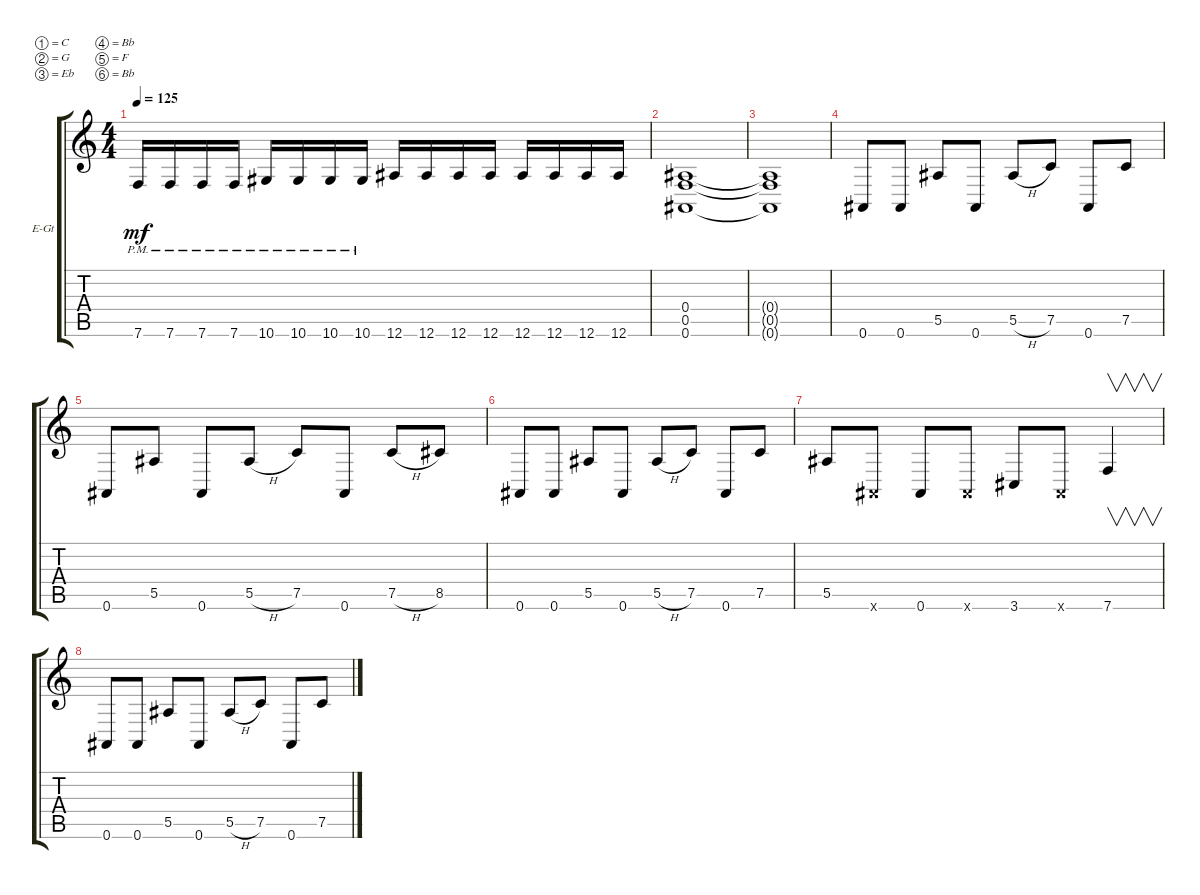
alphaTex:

\bracketExtendMode groupsimilarinstruments
\firstSystemTrackNameOrientation horizontal
\otherSystemsTrackNameOrientation horizontal
\track ("Electric Guitar 1" "E-Gt") {solo instrument distortionguitar}
\staff {score tabs}
\tuning (C4 G3 Eb3 Bb2 F2 Bb1)
\ts (4 4)
\tempo 125
\clef g2
\ks c
7.6{pm}.16{dy mf} 7.6{pm}.16 7.6{pm}.16 7.6{pm}.16 10.6{pm}.16 10.6{pm}.16 10.6{pm}.16 10.6{pm}.16 12.6.16 12.6.16 12.6.16 12.6.16 12.6.16 12.6.16 12.6.16 12.6.16 |
(0.6 0.5 0.4).1 |
(0.4{t} 0.5{t} 0.6{t}).1 |
0.6.8 0.6.8 5.5.8 0.6.8 5.5{h}.8 7.5.8 0.6.8 7.5.8 |
0.6.8 5.5.8 0.6.8 5.5{h}.8 7.5.8 0.6.8 7.5{h}.8 8.5.8 |
0.6.8 0.6.8 5.5.8 0.6.8 5.5{h}.8 7.5.8 0.6.8 7.5.8 |
5.5.8 0.6{x}.8 0.6.8 0.6{x}.8 3.6.8 0.6{x}.8 7.6.4{v} |
0.6.8 0.6.8 5.5.8 0.6.8 5.5{h}.8 7.5.8 0.6.8 7.5.8
